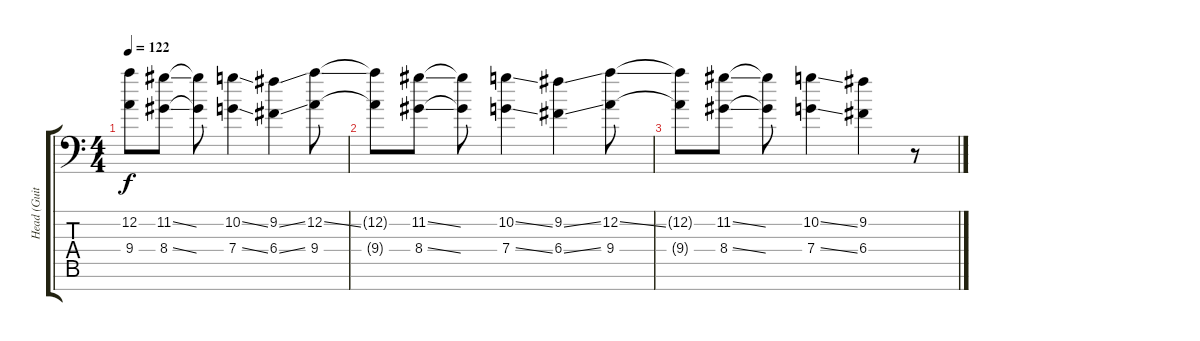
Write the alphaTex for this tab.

\track ("Head (Guitar 2)" "Head (Guit") {instrument overdrivenguitar}
\staff {score tabs}
\tuning (D4 A3 F3 C3 G2 D2 A1) {hide}
\ts (4 4)
\tempo 122
\clef f4
\ks c
(12.2{t} 9.4{t}).8{dy f} (11.2{ss} 8.4{ss}).8 (11.2{t} 8.4{t}).8 (10.2{ss} 7.4{ss}).4 (9.2{ss} 6.4{ss}).4 (12.2{ss} 9.4).8 |
(12.2{t} 9.4{t}).8 (11.2{ss} 8.4{ss}).8 (11.2{t} 8.4{t}).8 (10.2{ss} 7.4{ss}).4 (9.2{ss} 6.4{ss}).4 (12.2{ss} 9.4).8 |
(12.2{t} 9.4{t}).8 (11.2{ss} 8.4{ss}).8 (11.2{t} 8.4{t}).8 (10.2{ss} 7.4{ss}).4 (9.2 6.4).4 r.8
